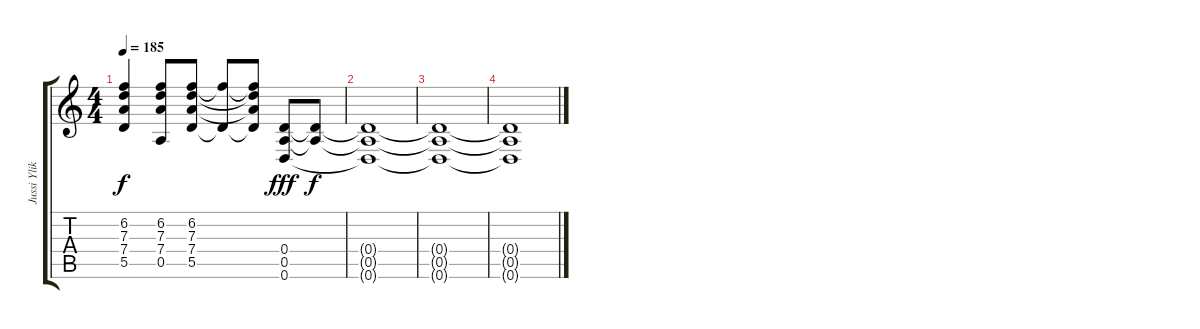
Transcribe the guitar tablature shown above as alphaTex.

\track ("Jussi Ylikoski" "Jussi Ylik") {instrument overdrivenguitar}
\staff {score tabs}
\tuning (E4 B3 G3 D3 A2 D2) {hide}
\ts (4 4)
\tempo 185
\clef g2
\ks c
(6.2 7.3 7.4 5.5).4{dy f} (6.2 7.3 7.4 0.5).8 (6.2 7.3 7.4 5.5).8 (6.2{t} 5.5{t}).8 (6.2{t} 7.3{t} 7.4{t} 5.5{t}).8 (0.4 0.5 0.6).8{dy fff} (0.4{t} 0.5{t}).8{dy f} |
(0.4{t} 0.5{t} 0.6{t}).1 |
(0.4{t} 0.5{t} 0.6{t}).1 |
(0.4{t} 0.5{t} 0.6{t}).1
